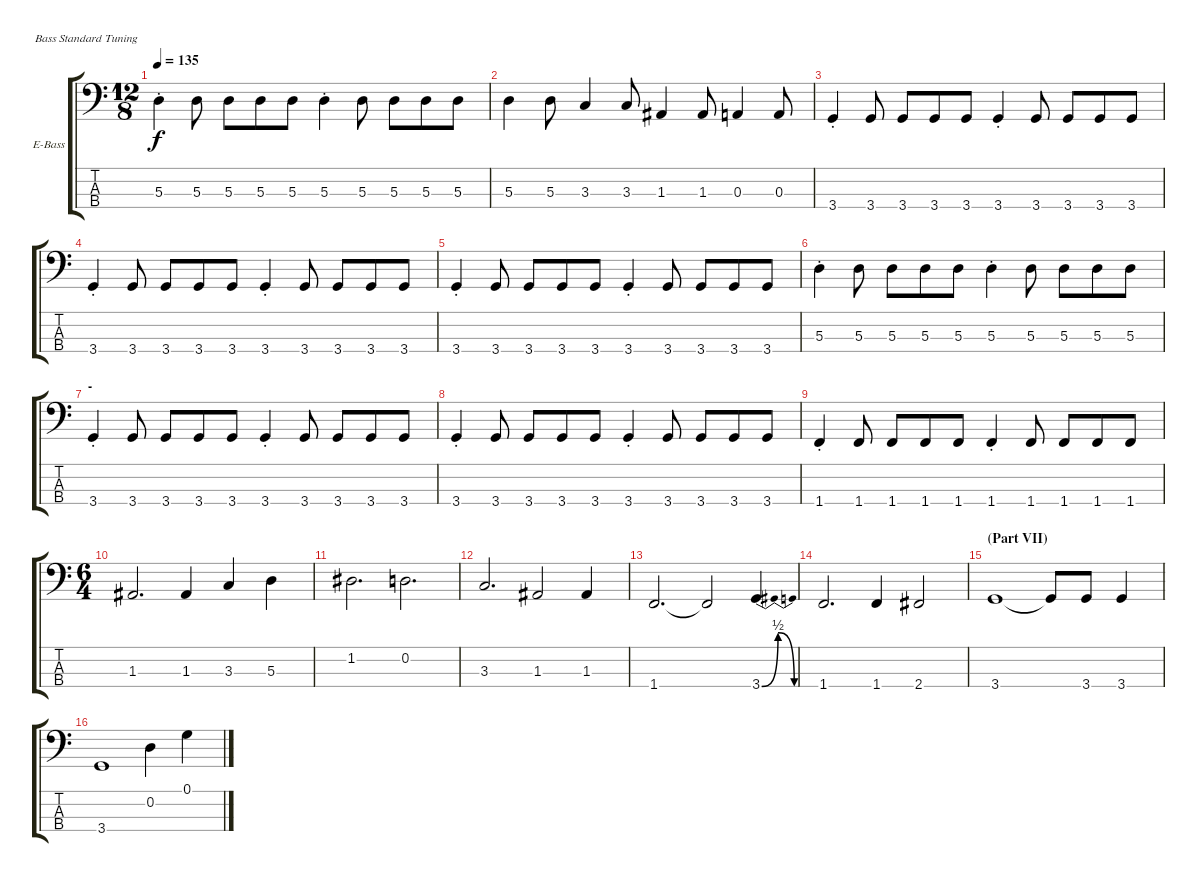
\bracketExtendMode groupsimilarinstruments
\firstSystemTrackNameOrientation horizontal
\otherSystemsTrackNameOrientation horizontal
\track ("Electric Bass" "E-Bass") {instrument electricbassfinger}
\staff {score tabs}
\tuning (G2 D2 A1 E1)
\ts (12 8)
\tempo 135
\clef f4
\ks c
5.3{st}.4{dy f} 5.3.8 5.3.8 5.3.8 5.3.8 5.3{st}.4 5.3.8 5.3.8 5.3.8 5.3.8 |
5.3.4 5.3.8 3.3.4 3.3.8 1.3.4 1.3.8 0.3.4 0.3.8 |
3.4{st}.4 3.4.8 3.4.8 3.4.8 3.4.8 3.4{st}.4 3.4.8 3.4.8 3.4.8 3.4.8 |
3.4{st}.4 3.4.8 3.4.8 3.4.8 3.4.8 3.4{st}.4 3.4.8 3.4.8 3.4.8 3.4.8 |
3.4{st}.4 3.4.8 3.4.8 3.4.8 3.4.8 3.4{st}.4 3.4.8 3.4.8 3.4.8 3.4.8 |
5.3{st}.4 5.3.8 5.3.8 5.3.8 5.3.8 5.3{st}.4 5.3.8 5.3.8 5.3.8 5.3.8 |
\section ("" "-")
3.4{st}.4 3.4.8 3.4.8 3.4.8 3.4.8 3.4{st}.4 3.4.8 3.4.8 3.4.8 3.4.8 |
3.4{st}.4 3.4.8 3.4.8 3.4.8 3.4.8 3.4{st}.4 3.4.8 3.4.8 3.4.8 3.4.8 |
1.4{st}.4 1.4.8 1.4.8 1.4.8 1.4.8 1.4{st}.4 1.4.8 1.4.8 1.4.8 1.4.8 |
\ts (6 4)
\beaming (8 6 6)
1.3.2{d} 1.3.4 3.3.4 5.3.4 |
1.2.2{d} 0.2.2{d} |
3.3.2{d} 1.3.2 1.3.4 |
1.4.2{d} 1.4{t}.2 3.4{be (bendrelease 0 0 30 2 30 2 60 0)}.4 |
1.4.2{d} 1.4.4 2.4.2 |
\section ("" "(Part VII)")
3.4.1 3.4{t}.8 3.4.8 3.4.4 |
3.4.1 0.2.4 0.1.4
